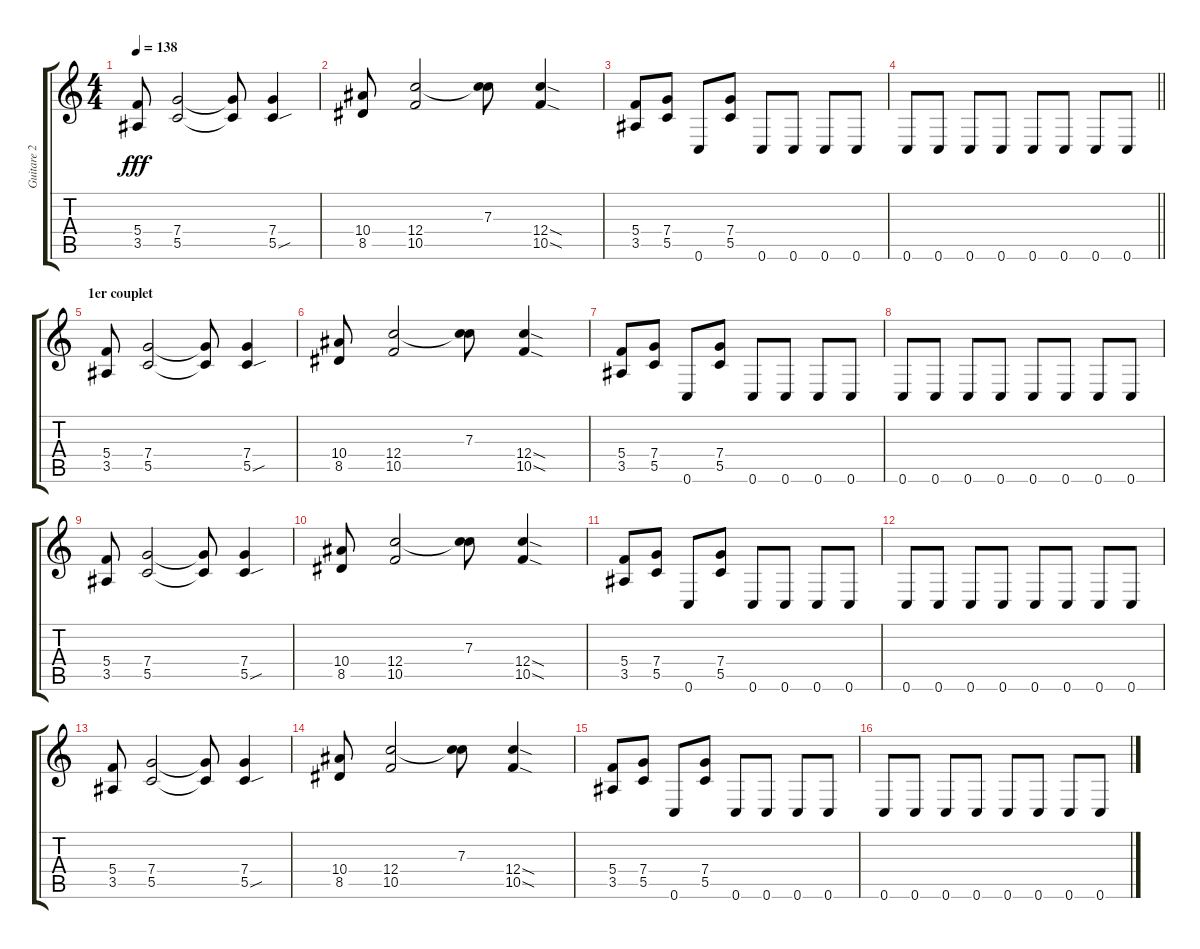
\track ("Guitare 2" "Guitare 2") {instrument overdrivenguitar}
\staff {score tabs}
\tuning (D4 A3 F3 C3 G2 C2) {hide}
\ts (4 4)
\tempo 138
\clef g2
\ks c
(5.4 3.5).8{dy fff} (7.4 5.5).2 (7.4{t} 5.5{t}).8 (7.4 5.5{sou}).4 |
(10.4 8.5).8 (12.4 10.5).2 (7.3 12.4{t}).8 (12.4{sod} 10.5{sod}).4 |
(5.4 3.5).8 (7.4 5.5).8 0.6.8 (7.4 5.5).8 0.6.8 0.6.8 0.6.8 0.6.8 |
\barLineRight lightlight
0.6.8 0.6.8 0.6.8 0.6.8 0.6.8 0.6.8 0.6.8 0.6.8 |
\section ("" "1er couplet")
(5.4 3.5).8 (7.4 5.5).2 (7.4{t} 5.5{t}).8 (7.4 5.5{sou}).4 |
(10.4 8.5).8 (12.4 10.5).2 (7.3 12.4{t}).8 (12.4{sod} 10.5{sod}).4 |
(5.4 3.5).8 (7.4 5.5).8 0.6.8 (7.4 5.5).8 0.6.8 0.6.8 0.6.8 0.6.8 |
0.6.8 0.6.8 0.6.8 0.6.8 0.6.8 0.6.8 0.6.8 0.6.8 |
(5.4 3.5).8 (7.4 5.5).2 (7.4{t} 5.5{t}).8 (7.4 5.5{sou}).4 |
(10.4 8.5).8 (12.4 10.5).2 (7.3 12.4{t}).8 (12.4{sod} 10.5{sod}).4 |
(5.4 3.5).8 (7.4 5.5).8 0.6.8 (7.4 5.5).8 0.6.8 0.6.8 0.6.8 0.6.8 |
0.6.8 0.6.8 0.6.8 0.6.8 0.6.8 0.6.8 0.6.8 0.6.8 |
(5.4 3.5).8 (7.4 5.5).2 (7.4{t} 5.5{t}).8 (7.4 5.5{sou}).4 |
(10.4 8.5).8 (12.4 10.5).2 (7.3 12.4{t}).8 (12.4{sod} 10.5{sod}).4 |
(5.4 3.5).8 (7.4 5.5).8 0.6.8 (7.4 5.5).8 0.6.8 0.6.8 0.6.8 0.6.8 |
0.6.8 0.6.8 0.6.8 0.6.8 0.6.8 0.6.8 0.6.8 0.6.8
